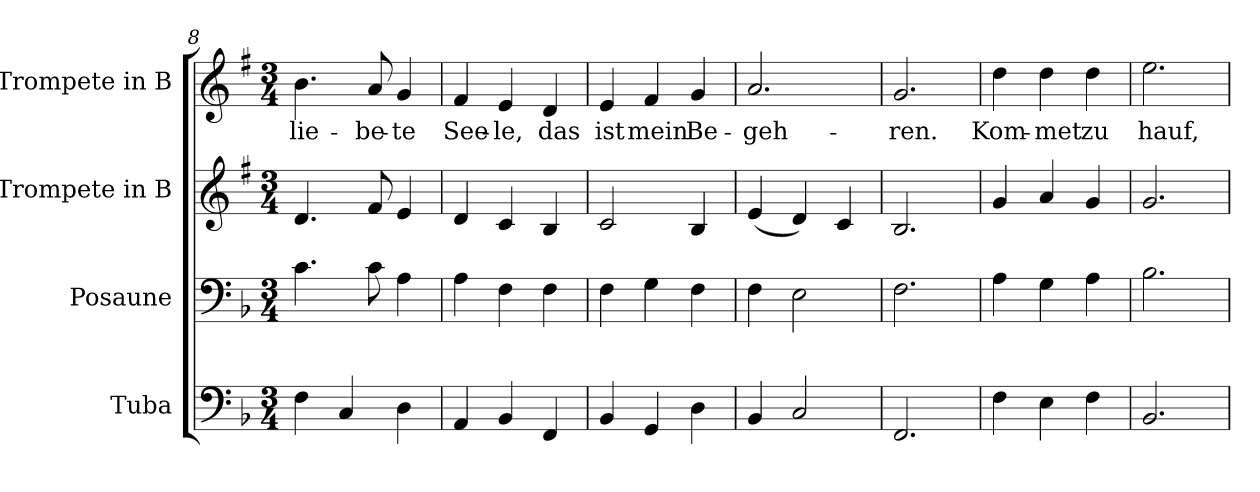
**kern	**kern	**kern	**kern	**text
*part4	*part3	*part2	*part1	*part1
*staff4	*staff3	*staff2	*staff1	*staff1
*I"Tuba	*I"Posaune	*I"Trompete in B	*I"Trompete in B	*
*clefF4	*clefF4	*clefG2	*clefG2	*
*	*	*ITrd1c2	*ITrd1c2	*
*k[b-]	*k[b-]	*k[b-]	*k[b-]	*
*F:	*F:	*F:	*F:	*
*M3/4	*M3/4	*M3/4	*M3/4	*
=8	=8	=8	=8	=8
!	!	!	!	!LO:LY:b:color=#000000
4Fi\	4.ci\	4.ci/	4.ai\	-lie-
4Ci/	.	.	.	.
!	!	!	!	!LO:LY:b:color=#000000
.	8ci\	8ei/	8gi/	-be-
!	!	!	!	!LO:LY:b:color=#000000
4Di\	4Ai\	4di/	4fi/	-te
=9	=9	=9	=9	=9
!	!	!	!	!LO:LY:b:color=#000000
4AAi/	4Ai\	4ci/	4ei/	See-
!	!	!	!	!LO:LY:b:color=#000000
4BB-i/	4Fi\	4B-i/	4di/	-le,
!	!	!	!	!LO:LY:b:color=#000000
4FFi/	4Fi\	4Ai/	4ci/	das
=10	=10	=10	=10	=10
!	!	!	!	!LO:LY:b:color=#000000
4BB-i/	4Fi\	2B-i/	4di/	ist
!	!	!	!	!LO:LY:b:color=#000000
4GGi/	4Gi\	.	4ei/	mein
!	!	!	!	!LO:LY:b:color=#000000
4Di\	4Fi\	4Ai/	4fi/	Be-
!!LO:LB:g=z
=11	=11	=11	=11	=11
!	!	!	!	!LO:LY:b:color=#000000
4BB-i/	4Fi\	(4di/	2.gi/	-geh-
2Ci/	2Ei\	4ci/)	.	.
.	.	4B-i/	.	.
=12	=12	=12	=12	=12
!	!	!	!	!LO:LY:b:color=#000000
2.FFi/	2.Fi\	2.Ai/	2.fi/	-ren.
=13	=13	=13	=13	=13
!	!	!	!	!LO:LY:b:color=#000000
4Fi\	4Ai\	4fi/	4cci\	Kom-
!	!	!	!	!LO:LY:b:color=#000000
4Ei\	4Gi\	4gi/	4cci\	-met
!	!	!	!	!LO:LY:b:color=#000000
4Fi\	4Ai\	4fi/	4cci\	zu
=14	=14	=14	=14	=14
!	!	!	!	!LO:LY:b:color=#000000
2.BB-i/	2.B-i\	2.fi/	2.ddi\	hauf,
=	=	=	=	=
*-	*-	*-	*-	*-
